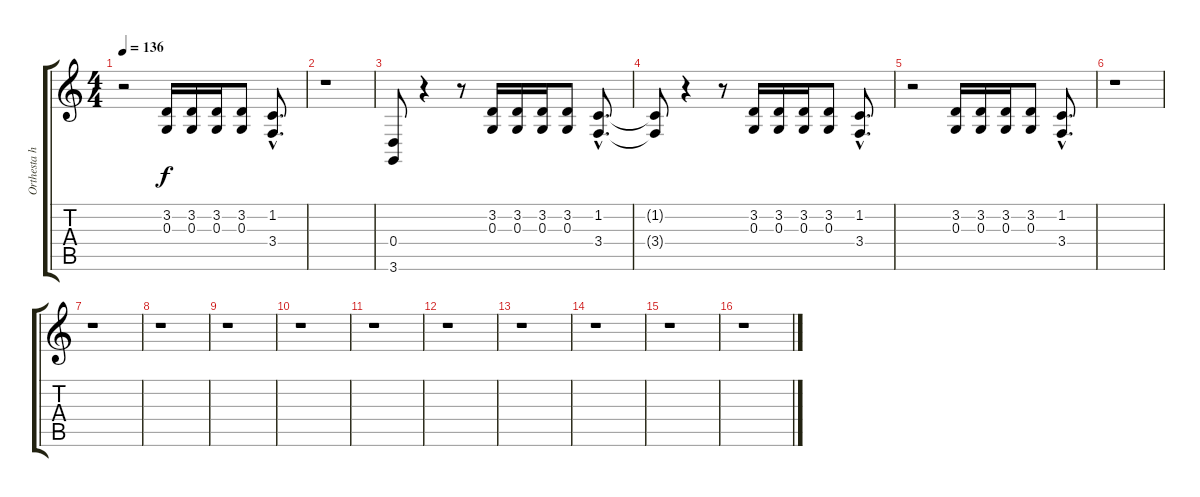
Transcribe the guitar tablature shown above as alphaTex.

\track ("Orthesta hit" "Orthesta h") {instrument orchestrahit}
\staff {score tabs}
\tuning (E4 B3 G3 D3 A2 E2) {hide}
\ts (4 4)
\tempo 136
\clef g2
\ks c
r.2{dy f} (3.2 0.3).16 (3.2 0.3).16 (3.2 0.3).16 (3.2 0.3).8 (1.2{hac} 3.4{hac}).8{d} |
r.1 |
(0.4 3.6).8 r.4 r.8 (3.2 0.3).16 (3.2 0.3).16 (3.2 0.3).16 (3.2 0.3).8 (1.2{hac} 3.4{hac}).8{d} |
(1.2{t} 3.4{t}).8 r.4 r.8 (3.2 0.3).16 (3.2 0.3).16 (3.2 0.3).16 (3.2 0.3).8 (1.2{hac} 3.4{hac}).8{d} |
r.2 (3.2 0.3).16 (3.2 0.3).16 (3.2 0.3).16 (3.2 0.3).8 (1.2{hac} 3.4{hac}).8{d} |
r.1 |
r.1 |
r.1 |
r.1 |
r.1 |
r.1 |
r.1 |
r.1 |
r.1 |
r.1 |
r.1
